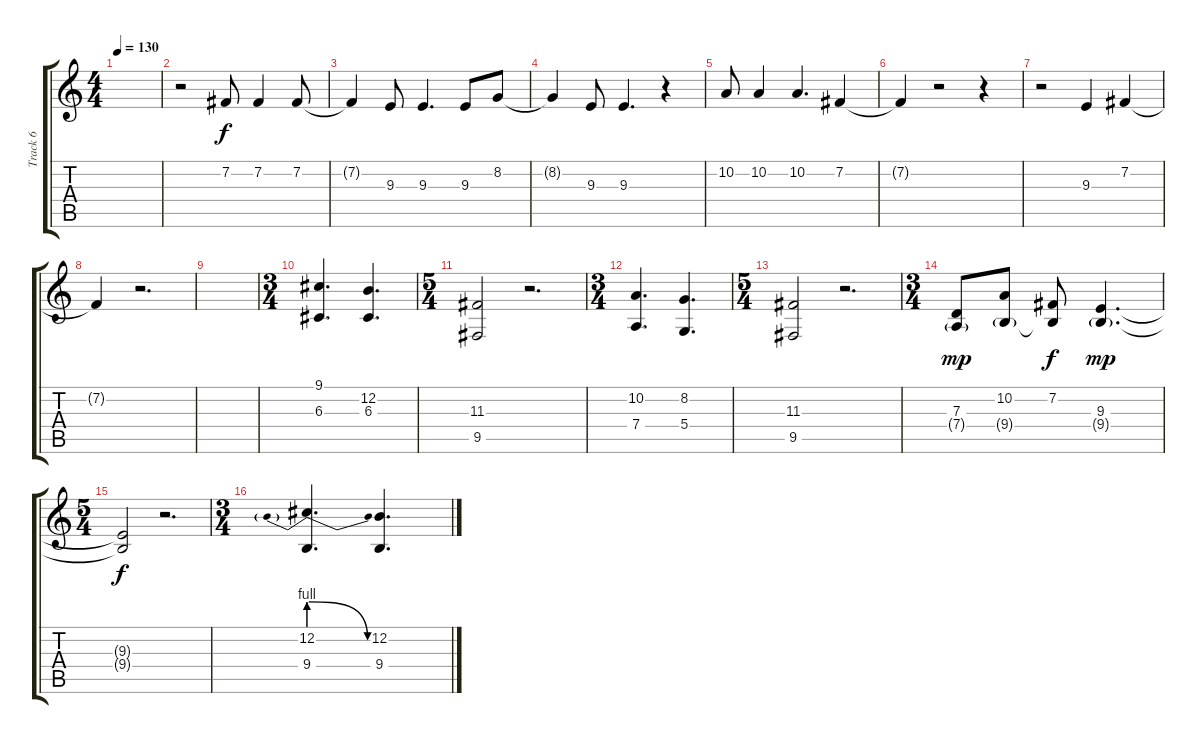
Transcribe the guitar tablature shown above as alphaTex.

\track ("Track 6" "Track 6") {instrument viola}
\staff {score tabs}
\tuning (E4 B3 G3 D3 A2 E2) {hide}
\ts (4 4)
\tempo 130
\clef g2
\ks c
|
r.2 7.2.8 7.2.4 7.2.8 |
7.2{t}.4 9.3.8 9.3.4{d} 9.3.8 8.2.8 |
8.2{t}.4 9.3.8 9.3.4{d} r.4 |
10.2.8 10.2.4 10.2.4{d} 7.2.4 |
7.2{t}.4 r.2 r.4 |
r.2 9.3.4 7.2.4 |
7.2{t}.4 r.2{d} |
|
\ts (3 4)
(9.1 6.3).4{d} (12.2 6.3).4{d} |
\ts (5 4)
(11.3 9.5).2 r.2{d} |
\ts (3 4)
(10.2 7.4).4{d} (8.2 5.4).4{d} |
\ts (5 4)
(11.3 9.5).2 r.2{d} |
\ts (3 4)
(7.3 7.4{g}).8{dy mp} (10.2 9.4{g}).8 (7.2 9.4{t}).8{dy f} (9.3 9.4{g}).4{d dy mp} |
\ts (5 4)
(9.3{t} 9.4{t}).2{dy f} r.2{d} |
\ts (3 4)
(12.2{be (prebendrelease 0 4 60 0)} 9.4).4{d} (12.2 9.4).4{d}
